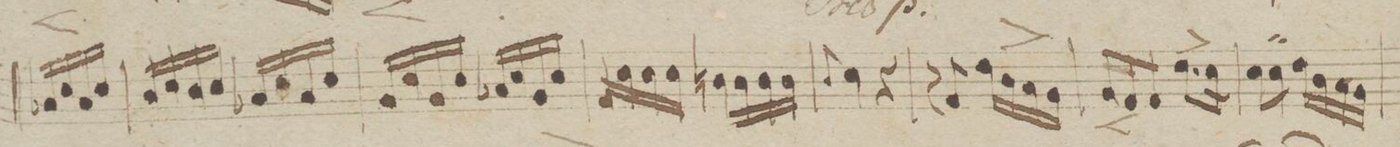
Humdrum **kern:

**kern	**dynam
*I"Violin 2do	*
*clefG2	*
*k[b-]	*
*M2/4	*
16a-X/LL	.
16cc\	.
16a-/	.
16cc\JJ	.
=169	=169
16b-/LL	.
16cc/	.
16b-/	.
16cc/JJ	.
16a-X/LL	.
16cc\	.
16a-/	.
16cc\JJ	.
=170	=170
16g/LL	.
16cc\	.
16g/	.
16cc\JJ	.
16a-X/LL	.
16cc\	.
16g/	.
16cc\JJ	.
=171	=171
16f/LL	.
16cc\	.
16cc\	.
16cc\JJ	.
16bn\LL	.
16b\	.
16b\	.
16b\JJ	.
=172	=172
8qqb-/	.
4cc\	.
4r	.
=173	=173
8r	.
8d/	.
16dd\LL	.
16b-\	>
16a\	.
16g\JJ	]
=174	=174
16g/LL	<
16f/J	[[
8f/J	.
8.dd\L	>
16cc\Jk	]
=175	=175
8cc'\L	]
8cc'\J	.
16dd\LL	.
16b-\	.
16a\	.
16g\JJ	.
=176	=176
*-	*-
